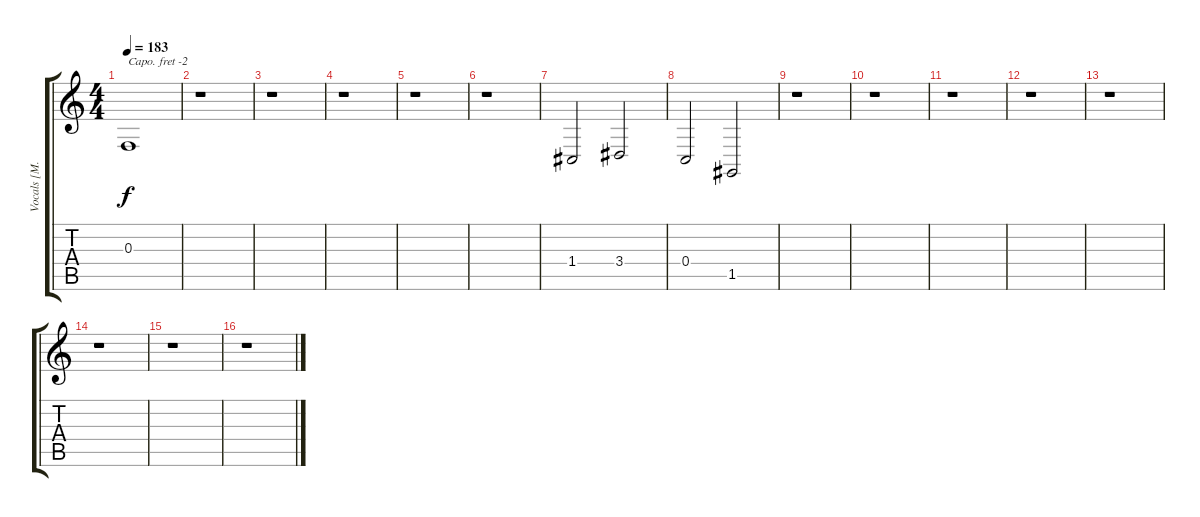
\track ("Vocals [M. Shadows]" "Vocals [M.") {instrument oboe}
\staff {score tabs}
\capo -2
\tuning (E4 B3 G3 D3 A2 E2) {hide}
\ts (4 4)
\tempo 183
\clef g2
\ks c
0.3.1{dy f} |
r.1 |
r.1 |
r.1 |
r.1 |
r.1 |
1.4.2 3.4.2 |
0.4.2 1.5.2 |
r.1 |
r.1 |
r.1 |
r.1 |
r.1 |
r.1 |
r.1 |
r.1
